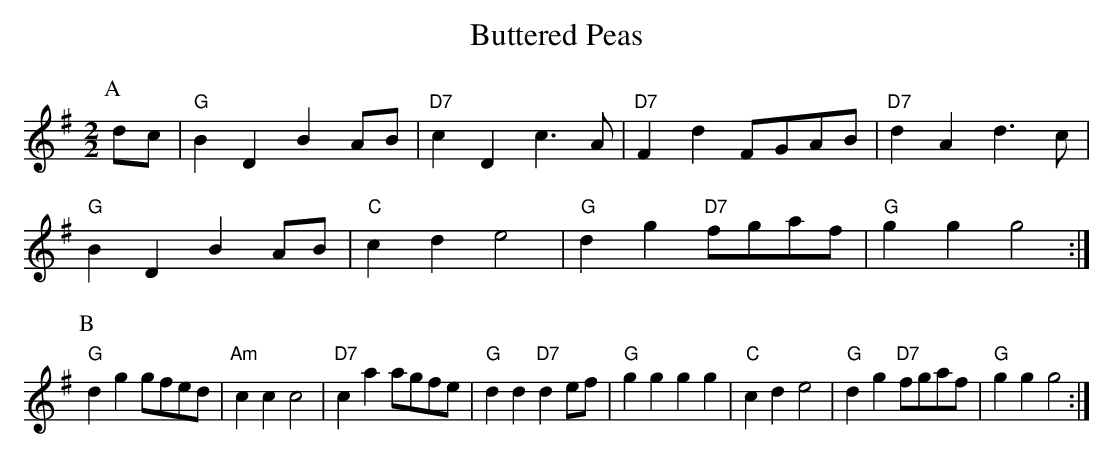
X:1
T:Buttered Peas
M:2/2
K:G
P:A
dc|"G"B2D2 B2AB|"D7"c2D2 c3A|"D7"F2d2 FGAB|"D7"d2A2 d3c|
"G"B2D2 B2AB|"C"c2d2 e4|"G"d2g2 "D7"fgaf|"G"g2g2 g4:|
P:B
"G"d2g2 gfed|"Am"c2c2 c4|"D7"c2a2 agfe|"G"d2d2 "D7"d2ef|"G"g2g2 g2g2|\
"C"c2d2 e4|"G"d2g2 "D7"fgaf|"G"g2g2 g4:|
